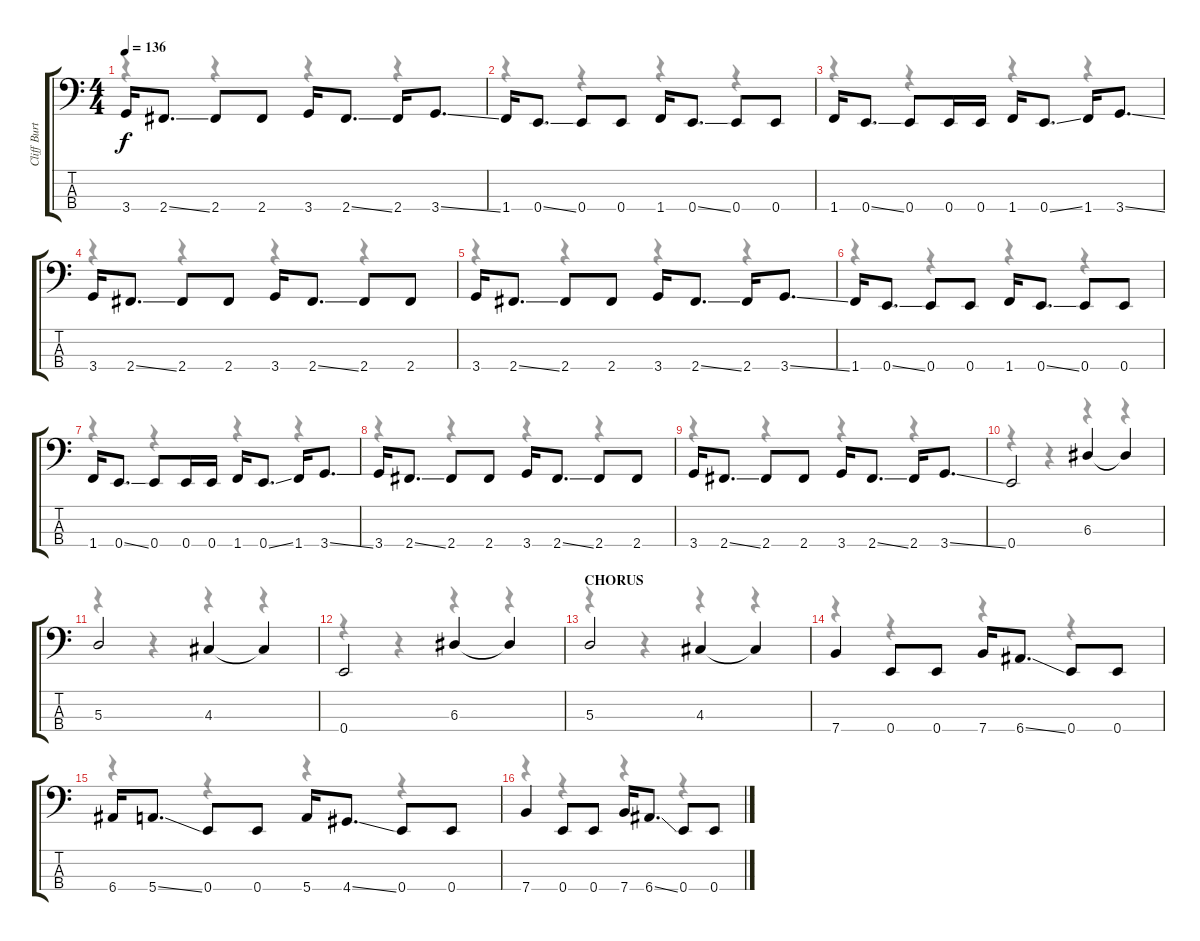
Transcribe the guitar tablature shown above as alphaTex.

\track ("Cliff Burton" "Cliff Burt") {instrument electricbassfinger}
\staff {score tabs}
\tuning (G2 D2 A1 E1) {hide}
\voice
\ts (4 4)
\tempo 136
\clef f4
\ks c
3.4.16{dy f} 2.4{ss}.8{d} 2.4.8 2.4.8 3.4.16 2.4{ss}.8{d} 2.4.16 3.4{ss}.8{d} |
1.4.16 0.4{ss}.8{d} 0.4.8 0.4.8 1.4.16 0.4{ss}.8{d} 0.4.8 0.4.8 |
1.4.16 0.4{ss}.8{d} 0.4.8 0.4.16 0.4.16 1.4.16 0.4{ss}.8{d} 1.4.16 3.4{ss}.8{d} |
3.4.16 2.4{ss}.8{d} 2.4.8 2.4.8 3.4.16 2.4{ss}.8{d} 2.4.8 2.4.8 |
3.4.16 2.4{ss}.8{d} 2.4.8 2.4.8 3.4.16 2.4{ss}.8{d} 2.4.16 3.4{ss}.8{d} |
1.4.16 0.4{ss}.8{d} 0.4.8 0.4.8 1.4.16 0.4{ss}.8{d} 0.4.8 0.4.8 |
1.4.16 0.4{ss}.8{d} 0.4.8 0.4.16 0.4.16 1.4.16 0.4{ss}.8{d} 1.4.16 3.4{ss}.8{d} |
3.4.16 2.4{ss}.8{d} 2.4.8 2.4.8 3.4.16 2.4{ss}.8{d} 2.4.8 2.4.8 |
3.4.16 2.4{ss}.8{d} 2.4.8 2.4.8 3.4.16 2.4{ss}.8{d} 2.4.16 3.4{ss}.8{d} |
0.4.2 6.3.4 6.3{t}.4 |
5.3.2 4.3.4 4.3{t}.4 |
0.4.2 6.3.4 6.3{t}.4 |
\section ("" "CHORUS")
5.3.2 4.3.4 4.3{t}.4 |
7.4.4 0.4.8 0.4.8 7.4.16 6.4{ss}.8{d} 0.4.8 0.4.8 |
6.4.16 5.4{ss}.8{d} 0.4.8 0.4.8 5.4.16 4.4{ss}.8{d} 0.4.8 0.4.8 |
7.4.4 0.4.8 0.4.8 7.4.16 6.4{ss}.8{d} 0.4.8 0.4.8
\voice
\clef f4
\ottava regular
\simile none
\ks c
r.4{dy f} r.4 r.4 r.4 |
r.4 r.4 r.4 r.4 |
r.4 r.4 r.4 r.4 |
r.4 r.4 r.4 r.4 |
r.4 r.4 r.4 r.4 |
r.4 r.4 r.4 r.4 |
r.4 r.4 r.4 r.4 |
r.4 r.4 r.4 r.4 |
r.4 r.4 r.4 r.4 |
r.4 r.4 r.4 r.4 |
r.4 r.4 r.4 r.4 |
r.4 r.4 r.4 r.4 |
r.4 r.4 r.4 r.4 |
r.4 r.4 r.4 r.4 |
r.4 r.4 r.4 r.4 |
r.4 r.4 r.4 r.4
